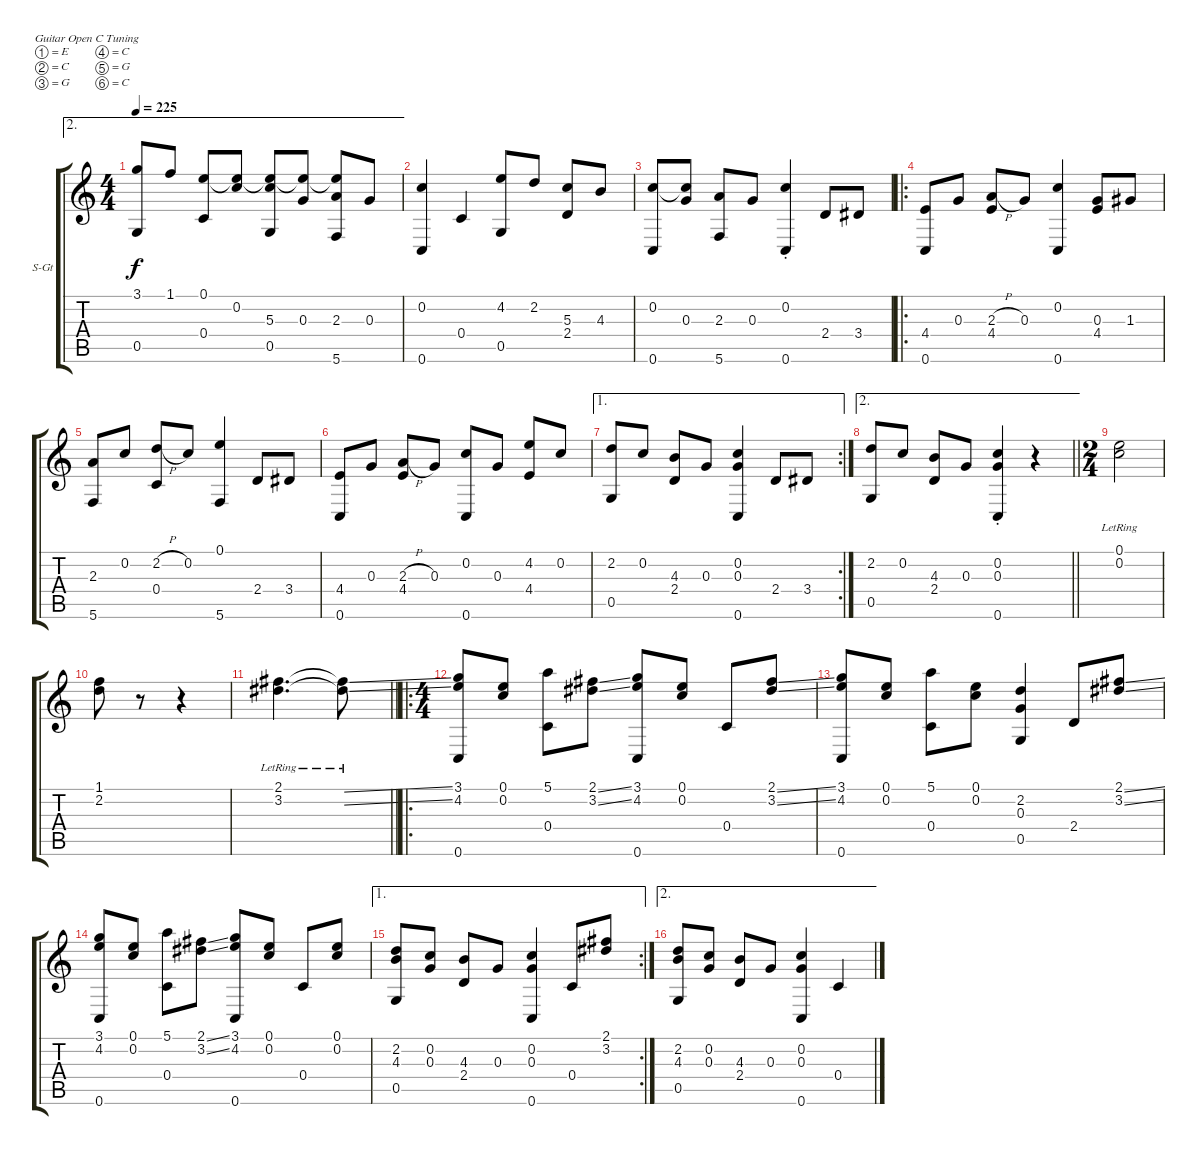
\bracketExtendMode groupsimilarinstruments
\firstSystemTrackNameOrientation horizontal
\otherSystemsTrackNameOrientation horizontal
\track ("Òô¹ì 1" "S-Gt") {instrument acousticguitarsteel}
\staff {score tabs}
\tuning (E4 C4 G3 C3 G2 C2)
\ae 2
\ts (4 4)
\tempo 225
\clef g2
\ks c
(3.1 0.5).8{dy f} 1.1.8 (0.1 0.4).8 (0.2 0.1{t}).8 (0.1{t} 5.3 0.5).8 (0.3 0.1{t}).8 (0.1{t} 2.3 5.6).8 0.3.8 |
(0.2 0.6).4 0.4.4 (4.2 0.5).8 2.2.8 (5.3 2.4).8 4.3.8 |
(0.2 0.6).8 (0.2{t} 0.3).8 (2.3 5.6).8 0.3.8 (0.2{st} 0.6{st}).4 2.4.8 3.4.8 |
\ro
(4.4 0.6).8 0.3.8 (2.3{h} 4.4).8 0.3.8 (0.2 0.6).4 (0.3 4.4).8 1.3.8 |
(2.3 5.6).8 0.2.8 (2.2{h} 0.4).8 0.2.8 (0.1 5.6).4 2.4.8 3.4.8 |
(4.4 0.6).8 0.3.8 (2.3{h} 4.4).8 0.3.8 (0.2 0.6).8 0.3.8 (4.2 4.4).8 0.2.8 |
\ae 1
\rc 2
(2.2 0.5).8 0.2.8 (4.3 2.4).8 0.3.8 (0.2 0.3 0.6).4 2.4.8 3.4.8 |
\ae 2
\barLineRight lightlight
(2.2 0.5).8 0.2.8 (4.3 2.4).8 0.3.8 (0.2{st} 0.3{st} 0.6{st}).4 r.4 |
\ts (2 4)
\beaming (8 2 2 2 2)
(0.1{lr} 0.2{lr}).2 |
(1.1 2.2).8 r.8 r.4 |
\barLineRight lightlight
(2.1{lr} 3.2{lr}).4{d} (2.1{ss lr t} 3.2{ss lr t}).8 |
\ro
\ts (4 4)
\beaming (8 2 2 2 2)
(3.1 4.2 0.6).8 (0.1 0.2).8 (5.1 0.4).8 (2.1{ss} 3.2{ss}).8 (3.1 4.2 0.6).8 (0.1 0.2).8 0.4.8 (2.1{ss} 3.2{ss}).8 |
(3.1 4.2 0.6).8 (0.1 0.2).8 (5.1 0.4).8 (0.1 0.2).8 (2.2 0.3 0.5).4 2.4.8 (2.1{ss} 3.2{ss}).8 |
(3.1 4.2 0.6).8 (0.1 0.2).8 (5.1 0.4).8 (2.1{ss} 3.2{ss}).8 (3.1 4.2 0.6).8 (0.1 0.2).8 0.4.8 (0.1 0.2).8 |
\ae 1
\rc 2
(2.2 4.3 0.5).8 (0.2 0.3).8 (4.3 2.4).8 0.3.8 (0.2 0.3 0.6).4 0.4.8 (2.1 3.2).8 |
\ae 2
(2.2 4.3 0.5).8 (0.2 0.3).8 (4.3 2.4).8 0.3.8 (0.2 0.3 0.6).4 0.4.4
